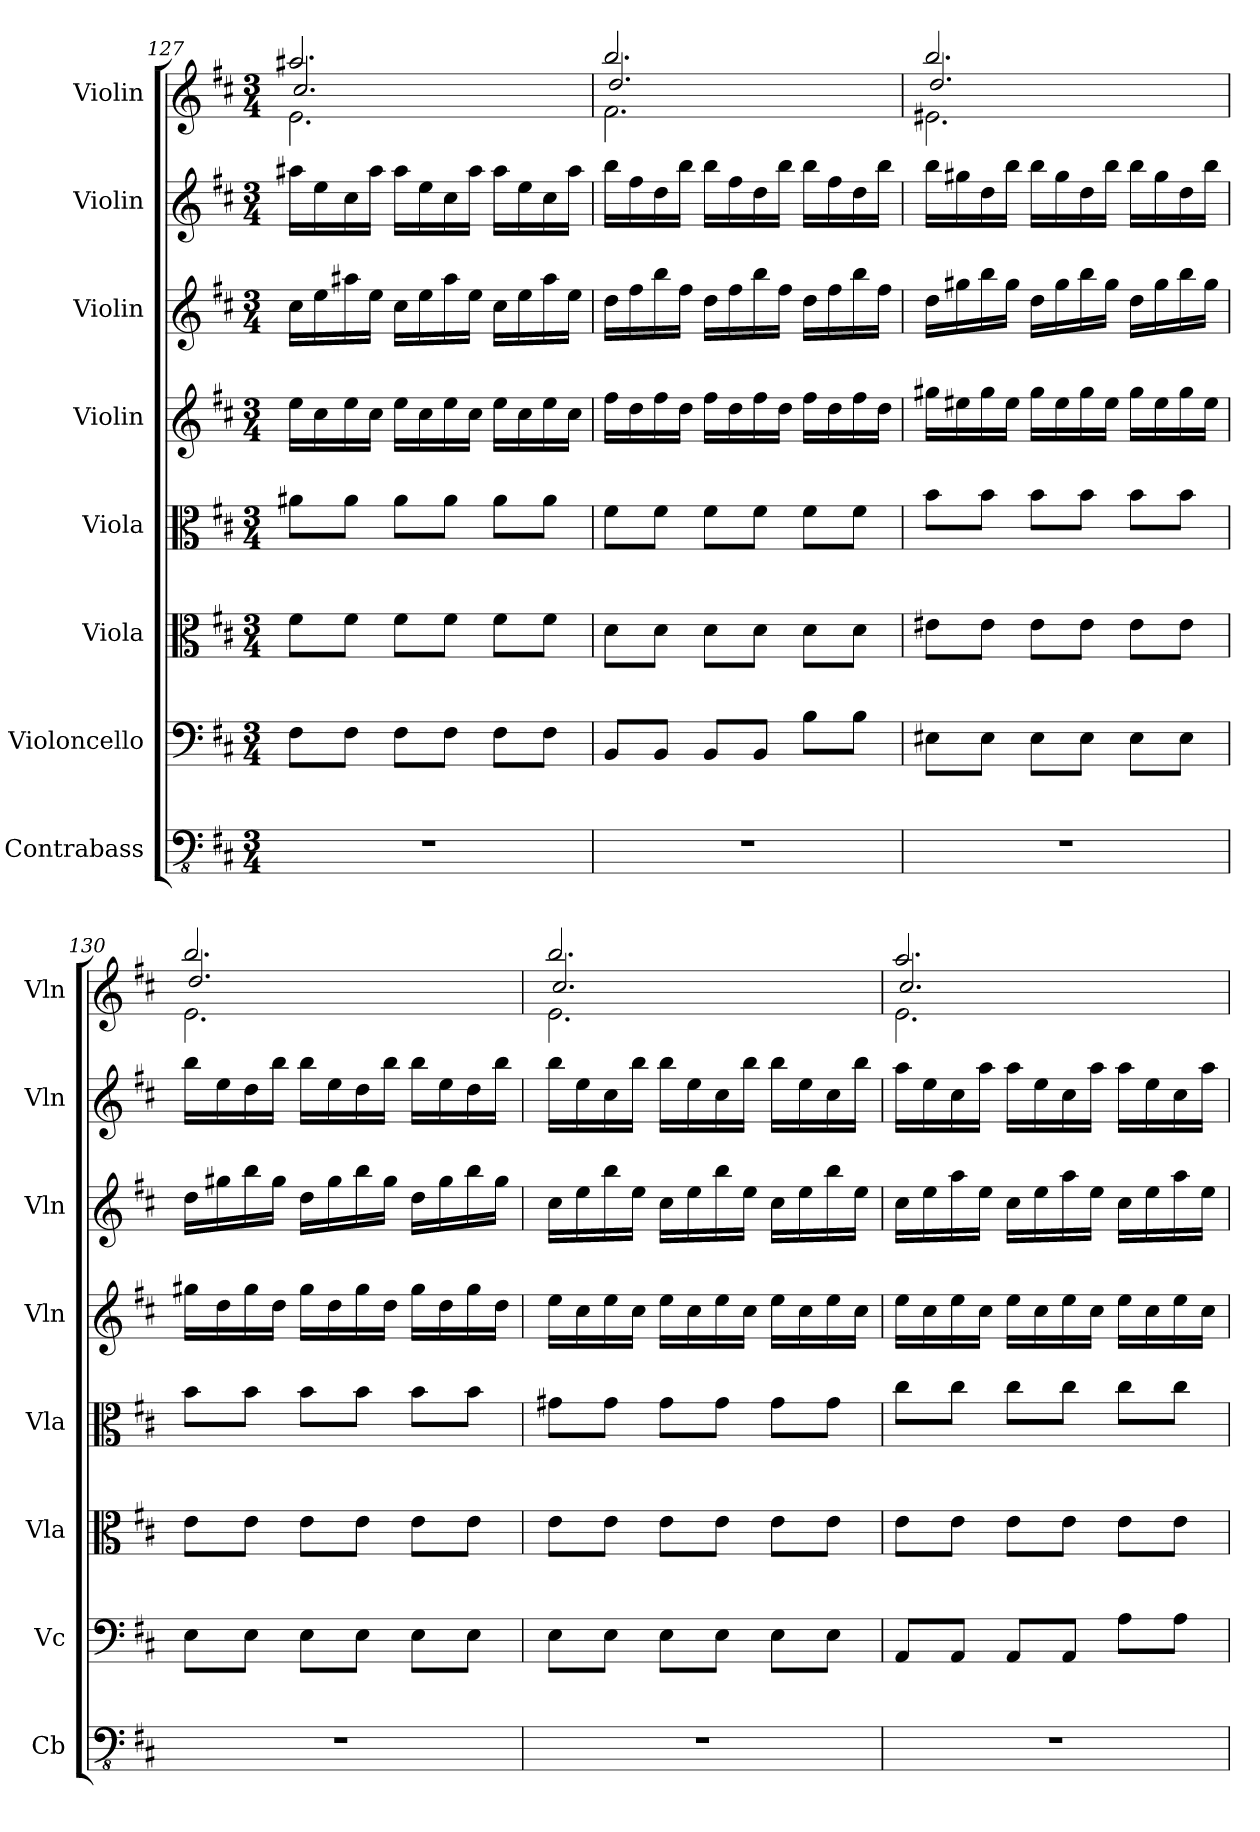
**kern	**kern	**kern	**kern	**kern	**kern	**kern	**kern
*part8	*part7	*part6	*part5	*part4	*part3	*part2	*part1
*staff8	*staff7	*staff6	*staff5	*staff4	*staff3	*staff2	*staff1
*I"Contrabass	*I"Violoncello	*I"Viola	*I"Viola	*I"Violin	*I"Violin	*I"Violin	*I"Violin
*I'Cb	*I'Vc	*I'Vla	*I'Vla	*I'Vln	*I'Vln	*I'Vln	*I'Vln
*clefFv4	*clefF4	*clefC3	*clefC3	*clefG2	*clefG2	*clefG2	*clefG2
*ITrd7c12	*	*	*	*	*	*	*
*k[f#c#]	*k[f#c#]	*k[f#c#]	*k[f#c#]	*k[f#c#]	*k[f#c#]	*k[f#c#]	*k[f#c#]
*M3/4	*M3/4	*M3/4	*M3/4	*M3/4	*M3/4	*M3/4	*M3/4
=127	=127	=127	=127	=127	=127	=127	=127
*	*	*	*	*	*	*	*^
*	*	*	*	*	*	*	*	*^
2.r	8F#\L	8f#\L	8a#X\L	16ee\LL	16cc#\LL	16aa#X\LL	2.aa#X/	2.e\	2.cc#/
.	.	.	.	16cc#\	16ee\	16ee\	.	.	.
.	8F#\J	8f#\J	8a#\J	16ee\	16aa#X\	16cc#\	.	.	.
.	.	.	.	16cc#\JJ	16ee\JJ	16aa#\JJ	.	.	.
.	8F#\L	8f#\L	8a#\L	16ee\LL	16cc#\LL	16aa#\LL	.	.	.
.	.	.	.	16cc#\	16ee\	16ee\	.	.	.
.	8F#\J	8f#\J	8a#\J	16ee\	16aa#\	16cc#\	.	.	.
.	.	.	.	16cc#\JJ	16ee\JJ	16aa#\JJ	.	.	.
.	8F#\L	8f#\L	8a#\L	16ee\LL	16cc#\LL	16aa#\LL	.	.	.
.	.	.	.	16cc#\	16ee\	16ee\	.	.	.
.	8F#\J	8f#\J	8a#\J	16ee\	16aa#\	16cc#\	.	.	.
.	.	.	.	16cc#\JJ	16ee\JJ	16aa#\JJ	.	.	.
=128	=128	=128	=128	=128	=128	=128	=128	=128	=128
2.r	8BB/L	8d\L	8f#\L	16ff#\LL	16dd\LL	16bb\LL	2.bb/	2.f#\	2.dd/
.	.	.	.	16dd\	16ff#\	16ff#\	.	.	.
.	8BB/J	8d\J	8f#\J	16ff#\	16bb\	16dd\	.	.	.
.	.	.	.	16dd\JJ	16ff#\JJ	16bb\JJ	.	.	.
.	8BB/L	8d\L	8f#\L	16ff#\LL	16dd\LL	16bb\LL	.	.	.
.	.	.	.	16dd\	16ff#\	16ff#\	.	.	.
.	8BB/J	8d\J	8f#\J	16ff#\	16bb\	16dd\	.	.	.
.	.	.	.	16dd\JJ	16ff#\JJ	16bb\JJ	.	.	.
.	8B\L	8d\L	8f#\L	16ff#\LL	16dd\LL	16bb\LL	.	.	.
.	.	.	.	16dd\	16ff#\	16ff#\	.	.	.
.	8B\J	8d\J	8f#\J	16ff#\	16bb\	16dd\	.	.	.
.	.	.	.	16dd\JJ	16ff#\JJ	16bb\JJ	.	.	.
!!LO:PB:g=z	!!	!!
=129	=129	=129	=129	=129	=129	=129	=129	=129	=129
2.r	8E#X\L	8e#X\L	8b\L	16gg#X\LL	16dd\LL	16bb\LL	2.bb/	2.e#X\	2.dd/
.	.	.	.	16ee#X\	16gg#X\	16gg#X\	.	.	.
.	8E#\J	8e#\J	8b\J	16gg#\	16bb\	16dd\	.	.	.
.	.	.	.	16ee#\JJ	16gg#\JJ	16bb\JJ	.	.	.
.	8E#\L	8e#\L	8b\L	16gg#\LL	16dd\LL	16bb\LL	.	.	.
.	.	.	.	16ee#\	16gg#\	16gg#\	.	.	.
.	8E#\J	8e#\J	8b\J	16gg#\	16bb\	16dd\	.	.	.
.	.	.	.	16ee#\JJ	16gg#\JJ	16bb\JJ	.	.	.
.	8E#\L	8e#\L	8b\L	16gg#\LL	16dd\LL	16bb\LL	.	.	.
.	.	.	.	16ee#\	16gg#\	16gg#\	.	.	.
.	8E#\J	8e#\J	8b\J	16gg#\	16bb\	16dd\	.	.	.
.	.	.	.	16ee#\JJ	16gg#\JJ	16bb\JJ	.	.	.
=130	=130	=130	=130	=130	=130	=130	=130	=130	=130
2.r	8E\L	8e\L	8b\L	16gg#X\LL	16dd\LL	16bb\LL	2.bb/	2.e\	2.dd/
.	.	.	.	16dd\	16gg#X\	16ee\	.	.	.
.	8E\J	8e\J	8b\J	16gg#\	16bb\	16dd\	.	.	.
.	.	.	.	16dd\JJ	16gg#\JJ	16bb\JJ	.	.	.
.	8E\L	8e\L	8b\L	16gg#\LL	16dd\LL	16bb\LL	.	.	.
.	.	.	.	16dd\	16gg#\	16ee\	.	.	.
.	8E\J	8e\J	8b\J	16gg#\	16bb\	16dd\	.	.	.
.	.	.	.	16dd\JJ	16gg#\JJ	16bb\JJ	.	.	.
.	8E\L	8e\L	8b\L	16gg#\LL	16dd\LL	16bb\LL	.	.	.
.	.	.	.	16dd\	16gg#\	16ee\	.	.	.
.	8E\J	8e\J	8b\J	16gg#\	16bb\	16dd\	.	.	.
.	.	.	.	16dd\JJ	16gg#\JJ	16bb\JJ	.	.	.
=131	=131	=131	=131	=131	=131	=131	=131	=131	=131
2.r	8E\L	8e\L	8g#X\L	16ee\LL	16cc#\LL	16bb\LL	2.bb/	2.e\	2.cc#/
.	.	.	.	16cc#\	16ee\	16ee\	.	.	.
.	8E\J	8e\J	8g#\J	16ee\	16bb\	16cc#\	.	.	.
.	.	.	.	16cc#\JJ	16ee\JJ	16bb\JJ	.	.	.
.	8E\L	8e\L	8g#\L	16ee\LL	16cc#\LL	16bb\LL	.	.	.
.	.	.	.	16cc#\	16ee\	16ee\	.	.	.
.	8E\J	8e\J	8g#\J	16ee\	16bb\	16cc#\	.	.	.
.	.	.	.	16cc#\JJ	16ee\JJ	16bb\JJ	.	.	.
.	8E\L	8e\L	8g#\L	16ee\LL	16cc#\LL	16bb\LL	.	.	.
.	.	.	.	16cc#\	16ee\	16ee\	.	.	.
.	8E\J	8e\J	8g#\J	16ee\	16bb\	16cc#\	.	.	.
.	.	.	.	16cc#\JJ	16ee\JJ	16bb\JJ	.	.	.
!!LO:PB:g=z	!!	!!
=132	=132	=132	=132	=132	=132	=132	=132	=132	=132
2.r	8AA/L	8e\L	8cc#\L	16ee\LL	16cc#\LL	16aa\LL	2.aa/	2.e\	2.cc#/
.	.	.	.	16cc#\	16ee\	16ee\	.	.	.
.	8AA/J	8e\J	8cc#\J	16ee\	16aa\	16cc#\	.	.	.
.	.	.	.	16cc#\JJ	16ee\JJ	16aa\JJ	.	.	.
.	8AA/L	8e\L	8cc#\L	16ee\LL	16cc#\LL	16aa\LL	.	.	.
.	.	.	.	16cc#\	16ee\	16ee\	.	.	.
.	8AA/J	8e\J	8cc#\J	16ee\	16aa\	16cc#\	.	.	.
.	.	.	.	16cc#\JJ	16ee\JJ	16aa\JJ	.	.	.
.	8A\L	8e\L	8cc#\L	16ee\LL	16cc#\LL	16aa\LL	.	.	.
.	.	.	.	16cc#\	16ee\	16ee\	.	.	.
.	8A\J	8e\J	8cc#\J	16ee\	16aa\	16cc#\	.	.	.
.	.	.	.	16cc#\JJ	16ee\JJ	16aa\JJ	.	.	.
*	*	*	*	*	*	*	*v	*v	*v
=	=	=	=	=	=	=	=
*-	*-	*-	*-	*-	*-	*-	*-
